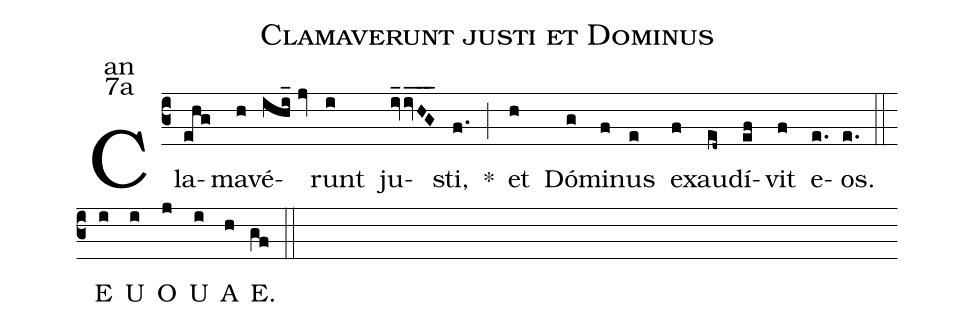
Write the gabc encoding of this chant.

name:Clamaverunt justi et Dominus;
office-part:an;
mode:7a;
%%
(c3) Cla(ehg)ma(h)vé(ihi_//jv)runt(i) ju(ivivHG____)sti,(f.) <sp>*</sp>(;)
et(h) Dó(g)mi(f)nus(e) ex(f)au(ed~)dí(ef)vit(f) e(e.)os.(e.) (::)
<eu>  E(i) U(i) O(j) U(i) A(h) E.(gf) </eu> (::)
